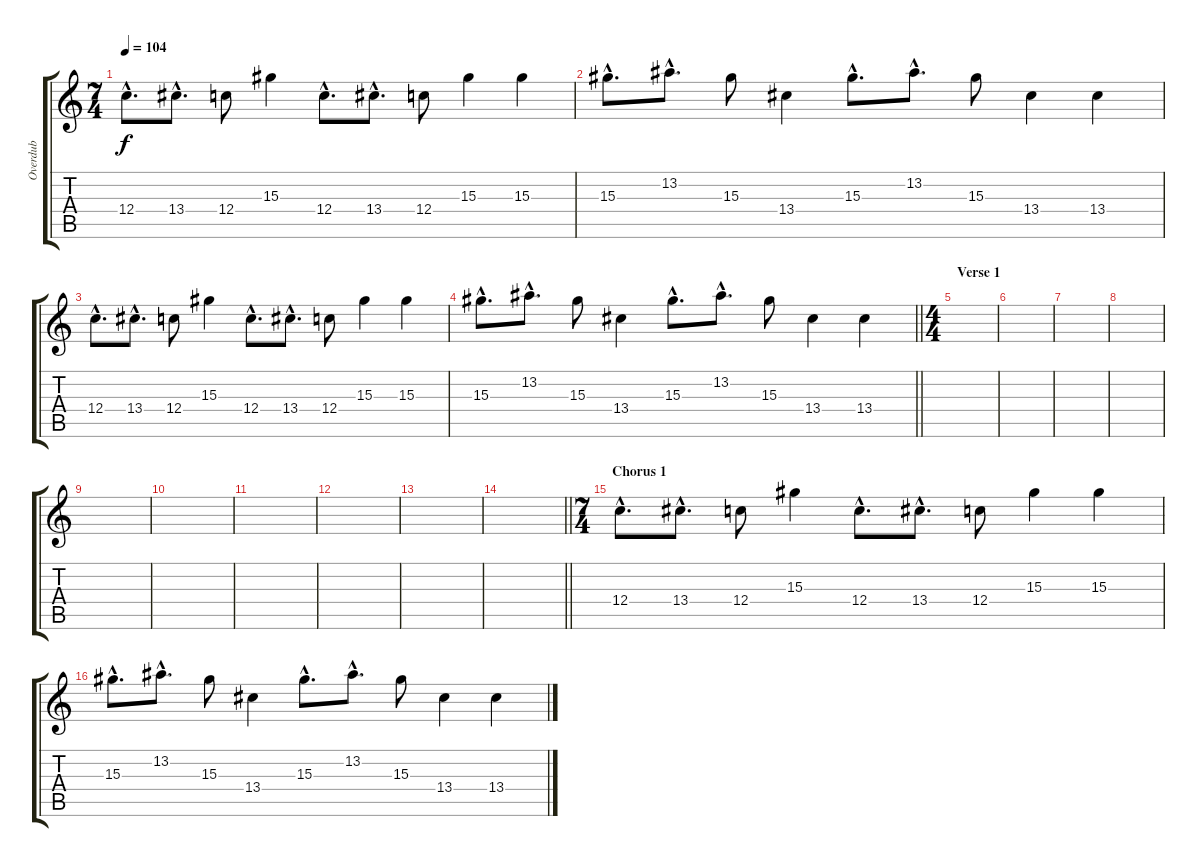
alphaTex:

\track ("Overdub" "Overdub") {instrument distortionguitar}
\staff {score tabs}
\tuning (D4 A3 F3 C3 G2 C2) {hide}
\ts (7 4)
\tempo 104
\clef g2
\ks c
12.4{hac}.8{d dy f instrument distortionguitar} 13.4{hac}.8{d} 12.4.8 15.3.4 12.4{hac}.8{d} 13.4{hac}.8{d} 12.4.8 15.3.4 15.3.4 |
15.3{hac}.8{d} 13.2{hac}.8{d} 15.3.8 13.4.4 15.3{hac}.8{d} 13.2{hac}.8{d} 15.3.8 13.4.4 13.4.4 |
12.4{hac}.8{d} 13.4{hac}.8{d} 12.4.8 15.3.4 12.4{hac}.8{d} 13.4{hac}.8{d} 12.4.8 15.3.4 15.3.4 |
\barLineRight lightlight
15.3{hac}.8{d} 13.2{hac}.8{d} 15.3.8 13.4.4 15.3{hac}.8{d} 13.2{hac}.8{d} 15.3.8 13.4.4 13.4.4 |
\ts (4 4)
\section ("" "Verse 1")
|
|
|
|
|
|
|
|
|
\barLineRight lightlight
|
\ts (7 4)
\section ("" "Chorus 1")
12.4{hac}.8{d} 13.4{hac}.8{d} 12.4.8 15.3.4 12.4{hac}.8{d} 13.4{hac}.8{d} 12.4.8 15.3.4 15.3.4 |
15.3{hac}.8{d} 13.2{hac}.8{d} 15.3.8 13.4.4 15.3{hac}.8{d} 13.2{hac}.8{d} 15.3.8 13.4.4 13.4.4
